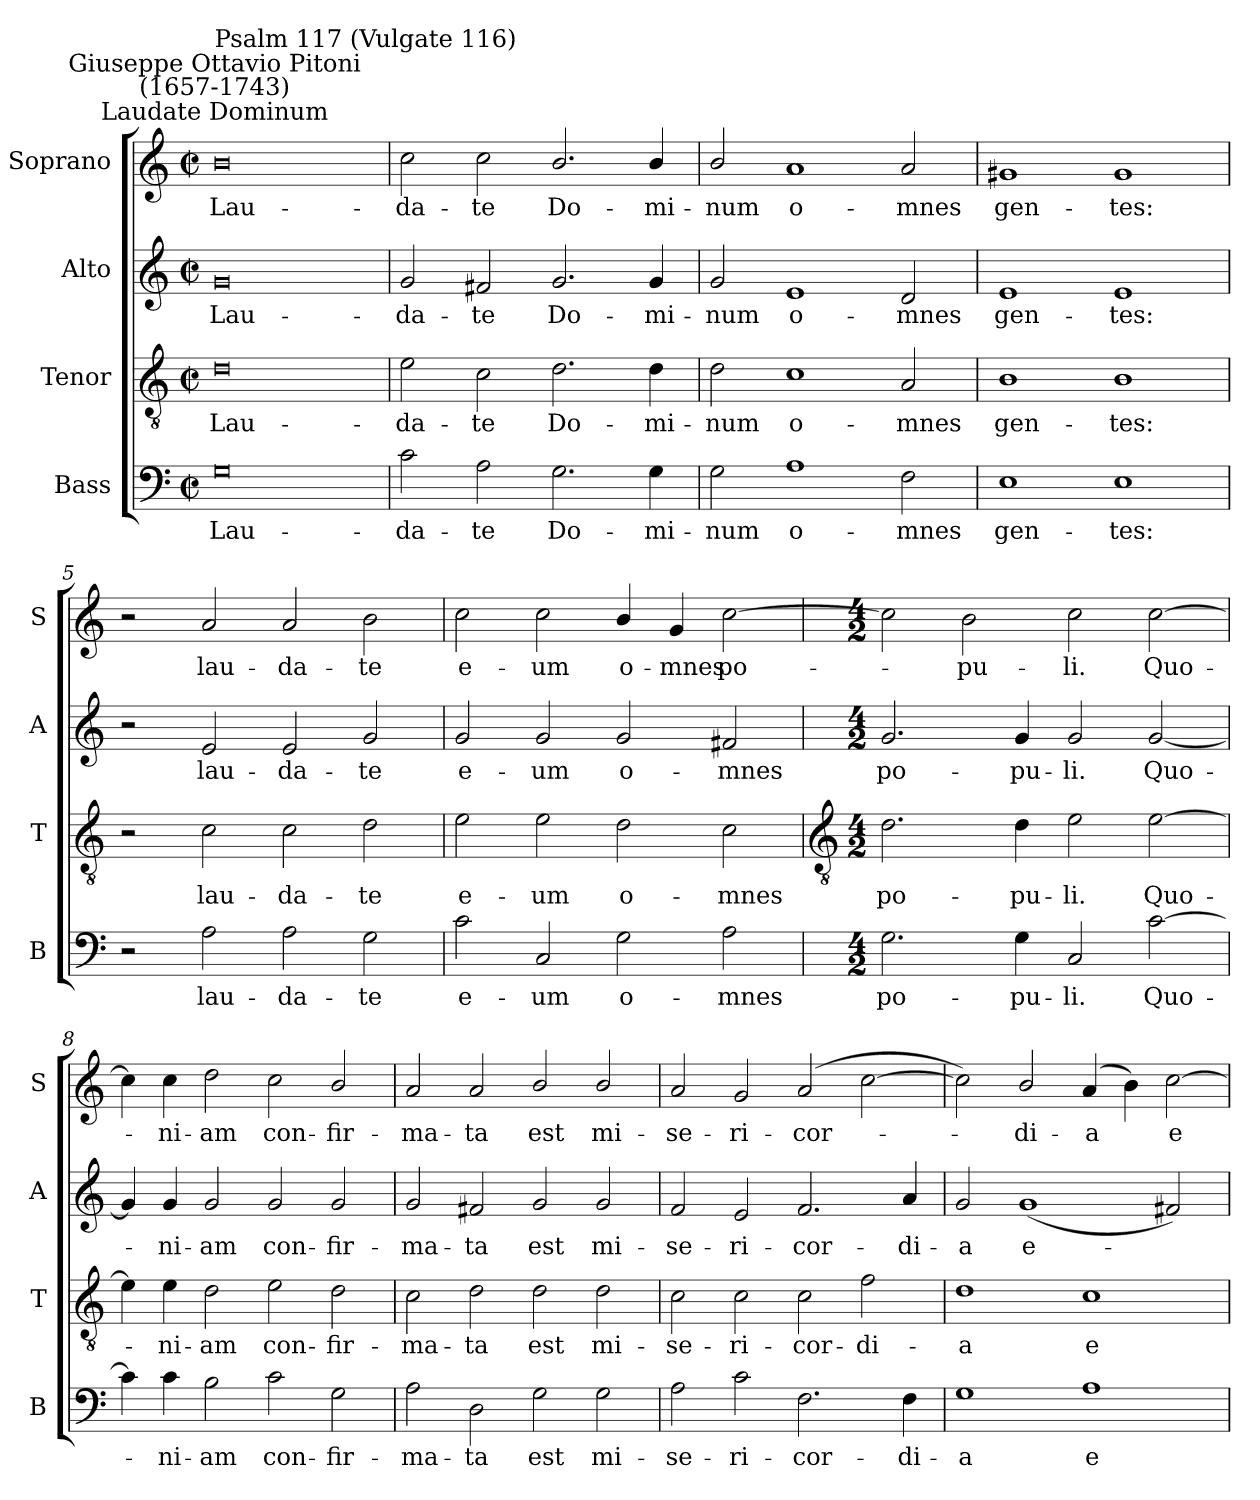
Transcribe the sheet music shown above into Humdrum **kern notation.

**kern	**text	**kern	**text	**kern	**text	**kern	**text
*part4	*part4	*part3	*part3	*part2	*part2	*part1	*part1
*staff4	*staff4	*staff3	*staff3	*staff2	*staff2	*staff1	*staff1
*I"Bass	*	*I"Tenor	*	*I"Alto	*	*I"Soprano	*
*I'B	*	*I'T	*	*I'A	*	*I'S	*
*clefF4	*	*clefGv2	*	*clefG2	*	*clefG2	*
*k[]	*	*k[]	*	*k[]	*	*k[]	*
*C:	*	*C:	*	*C:	*	*C:	*
*M4/2	*	*M4/2	*	*M4/2	*	*M4/2	*
*met(c|)	*	*met(c|)	*	*met(c|)	*	*met(c|)	*
=1	=1	=1	=1	=1	=1	=1	=1
!	!	!	!	!	!	!LO:TX:a:cj:t=Laudate Dominum	!
!	!	!	!	!	!	!LO:TX:a:cj:t=Giuseppe Ottavio Pitoni\n(1657-1743)	!
!	!	!	!	!	!	!LO:TX:a:t=Psalm 117 (Vulgate 116)	!
!	!LO:LY:b	!	!LO:LY:b	!	!LO:LY:b	!	!LO:LY:b
0G	Lau-	0d	Lau-	0g	Lau-	0b	Lau-
=2	=2	=2	=2	=2	=2	=2	=2
!	!LO:LY:b	!	!LO:LY:b	!	!LO:LY:b	!	!LO:LY:b
2c	-da-	2e	-da-	2g	-da-	2cc	-da-
!	!LO:LY:b	!	!LO:LY:b	!	!LO:LY:b	!	!LO:LY:b
2A	-te	2c	-te	2f#X	-te	2cc	-te
!	!LO:LY:b	!	!LO:LY:b	!	!LO:LY:b	!	!LO:LY:b
2.G	Do-	2.d	Do-	2.g	Do-	2.b/	Do-
!	!LO:LY:b	!	!LO:LY:b	!	!LO:LY:b	!	!LO:LY:b
4G	-mi-	4d	-mi-	4g	-mi-	4b/	-mi-
=3	=3	=3	=3	=3	=3	=3	=3
!	!LO:LY:b	!	!LO:LY:b	!	!LO:LY:b	!	!LO:LY:b
2G	-num	2d	-num	2g	-num	2b/	-num
!	!LO:LY:b	!	!LO:LY:b	!	!LO:LY:b	!	!LO:LY:b
1A	o-	1c	o-	1e	o-	1a	o-
!	!LO:LY:b	!	!LO:LY:b	!	!LO:LY:b	!	!LO:LY:b
2F	-mnes	2A	-mnes	2d	-mnes	2a	-mnes
=4	=4	=4	=4	=4	=4	=4	=4
!	!LO:LY:b	!	!LO:LY:b	!	!LO:LY:b	!	!LO:LY:b
1E	gen-	1B	gen-	1e	gen-	1g#X	gen-
!	!LO:LY:b	!	!LO:LY:b	!	!LO:LY:b	!	!LO:LY:b
1E	-tes:	1B	-tes:	1e	-tes:	1g#	-tes:
=5	=5	=5	=5	=5	=5	=5	=5
2r	.	2r	.	2r	.	2r	.
!	!LO:LY:b	!	!LO:LY:b	!	!LO:LY:b	!	!LO:LY:b
2A	lau-	2c	lau-	2e	lau-	2a	lau-
!	!LO:LY:b	!	!LO:LY:b	!	!LO:LY:b	!	!LO:LY:b
2A	-da-	2c	-da-	2e	-da-	2a	-da-
!	!LO:LY:b	!	!LO:LY:b	!	!LO:LY:b	!	!LO:LY:b
2G	-te	2d	-te	2g	-te	2b	-te
=6	=6	=6	=6	=6	=6	=6	=6
!	!LO:LY:b	!	!LO:LY:b	!	!LO:LY:b	!	!LO:LY:b
2c	e-	2e	e-	2g	e-	2cc	e-
!	!LO:LY:b	!	!LO:LY:b	!	!LO:LY:b	!	!LO:LY:b
2C	-um	2e	-um	2g	-um	2cc	-um
!	!LO:LY:b	!	!LO:LY:b	!	!LO:LY:b	!	!LO:LY:b
2G	o-	2d	o-	2g	o-	4b/	o-
!	!	!	!	!	!	!	!LO:LY:b
.	.	.	.	.	.	4g	-mnes
!	!LO:LY:b	!	!LO:LY:b	!	!LO:LY:b	!	!LO:LY:b
2A	-mnes	2c	-mnes	2f#X	-mnes	[2cc	po-
!!LO:LB:g=z
=7	=7	=7	=7	=7	=7	=7	=7
*	*	*clefGv2	*	*	*	*	*
*M4/2	*	*M4/2	*	*M4/2	*	*M4/2	*
!	!LO:LY:b	!	!LO:LY:b	!	!LO:LY:b	!	!
2.G	po-	2.d	po-	2.g	po-	2cc]	.
!	!	!	!	!	!	!	!LO:LY:b
.	.	.	.	.	.	2b	pu-
!	!LO:LY:b	!	!LO:LY:b	!	!LO:LY:b	!	!
4G	-pu-	4d	-pu-	4g	-pu-	.	.
!	!LO:LY:b	!	!LO:LY:b	!	!LO:LY:b	!	!LO:LY:b
2C	-li.	2e	-li.	2g	-li.	2cc	-li.
!	!LO:LY:b	!	!LO:LY:b	!	!LO:LY:b	!	!LO:LY:b
[2c	Quo-	[2e	Quo-	[2g	Quo-	[2cc	Quo-
=8	=8	=8	=8	=8	=8	=8	=8
4c]	.	4e]	.	4g]	.	4cc]	.
!	!LO:LY:b	!	!LO:LY:b	!	!LO:LY:b	!	!LO:LY:b
4c	ni-	4e	ni-	4g	ni-	4cc	ni-
!	!LO:LY:b	!	!LO:LY:b	!	!LO:LY:b	!	!LO:LY:b
2B	-am	2d	-am	2g	-am	2dd	-am
!	!LO:LY:b	!	!LO:LY:b	!	!LO:LY:b	!	!LO:LY:b
2c	con-	2e	con-	2g	con-	2cc	con-
!	!LO:LY:b	!	!LO:LY:b	!	!LO:LY:b	!	!LO:LY:b
2G	-fir-	2d	-fir-	2g	-fir-	2b/	-fir-
=9	=9	=9	=9	=9	=9	=9	=9
!	!LO:LY:b	!	!LO:LY:b	!	!LO:LY:b	!	!LO:LY:b
2A	-ma-	2c	-ma-	2g	-ma-	2a	-ma-
!	!LO:LY:b	!	!LO:LY:b	!	!LO:LY:b	!	!LO:LY:b
2D	-ta	2d	-ta	2f#X	-ta	2a	-ta
!	!LO:LY:b	!	!LO:LY:b	!	!LO:LY:b	!	!LO:LY:b
2G	est	2d	est	2g	est	2b/	est
!	!LO:LY:b	!	!LO:LY:b	!	!LO:LY:b	!	!LO:LY:b
2G	mi-	2d	mi-	2g	mi-	2b/	mi-
=10	=10	=10	=10	=10	=10	=10	=10
!	!LO:LY:b	!	!LO:LY:b	!	!LO:LY:b	!	!LO:LY:b
2A	-se-	2c	-se-	2f	-se-	2a	-se-
!	!LO:LY:b	!	!LO:LY:b	!	!LO:LY:b	!	!LO:LY:b
2c	-ri-	2c	-ri-	2e	-ri-	2g	-ri-
!	!LO:LY:b	!	!LO:LY:b	!	!LO:LY:b	!	!LO:LY:b
2.F	-cor-	2c	-cor-	2.f	-cor-	(>2a	-cor-
!	!	!	!LO:LY:b	!	!	!	!
.	.	2f	-di-	.	.	[2cc	.
!	!LO:LY:b	!	!	!	!LO:LY:b	!	!
4F	-di-	.	.	4a	-di-	.	.
=11	=11	=11	=11	=11	=11	=11	=11
!	!LO:LY:b	!	!LO:LY:b	!	!LO:LY:b	!	!
1G	-a	1d	-a	2g	-a	2cc])	.
!	!	!	!	!	!LO:LY:b	!	!LO:LY:b
.	.	.	.	(<1g	e-	2b/	di-
!	!LO:LY:b	!	!LO:LY:b	!	!	!	!LO:LY:b
1A	e-	1c	e-	.	.	(<4a	-a
.	.	.	.	.	.	4b)	.
!	!	!	!	!	!	!	!LO:LY:b
.	.	.	.	2f#X)	.	[2cc	e-
=	=	=	=	=	=	=	=
*-	*-	*-	*-	*-	*-	*-	*-
